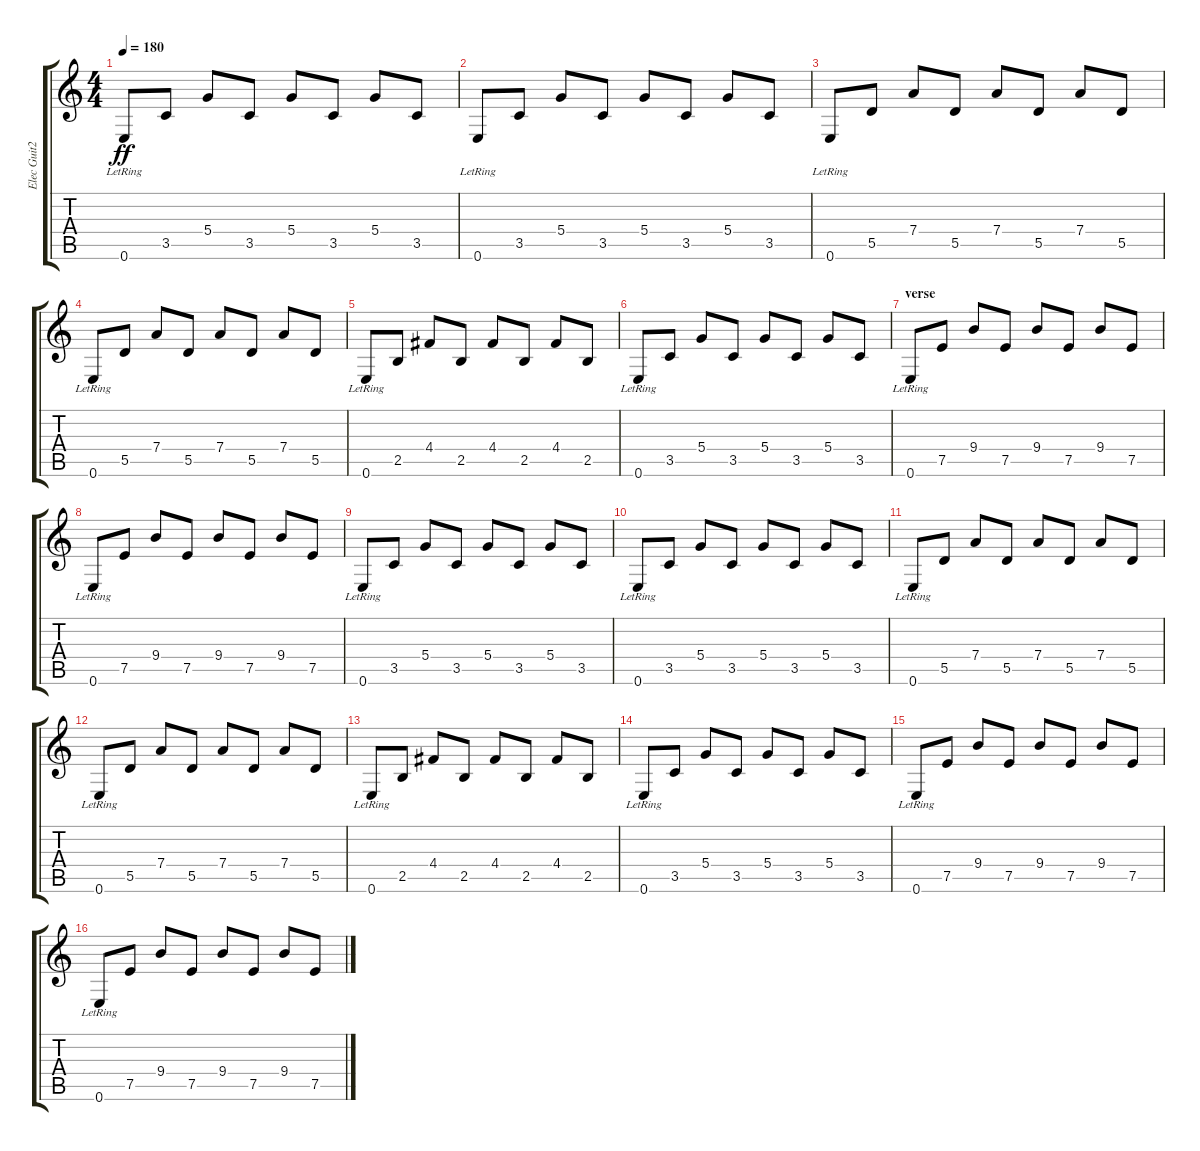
\track ("Elec Guit2" "Elec Guit2") {instrument overdrivenguitar}
\staff {score tabs}
\tuning (E4 B3 G3 D3 A2 E2) {hide}
\ts (4 4)
\tempo 180
\clef g2
\ks c
0.6{lr}.8{dy ff} 3.5.8 5.4.8 3.5.8 5.4.8 3.5.8 5.4.8 3.5.8 |
0.6{lr}.8 3.5.8 5.4.8 3.5.8 5.4.8 3.5.8 5.4.8 3.5.8 |
0.6{lr}.8 5.5.8 7.4.8 5.5.8 7.4.8 5.5.8 7.4.8 5.5.8 |
0.6{lr}.8 5.5.8 7.4.8 5.5.8 7.4.8 5.5.8 7.4.8 5.5.8 |
0.6{lr}.8 2.5.8 4.4.8 2.5.8 4.4.8 2.5.8 4.4.8 2.5.8 |
0.6{lr}.8 3.5.8 5.4.8 3.5.8 5.4.8 3.5.8 5.4.8 3.5.8 |
\section ("" "verse")
0.6{lr}.8{instrument acousticguitarnylon} 7.5.8 9.4.8 7.5.8 9.4.8 7.5.8 9.4.8 7.5.8 |
0.6{lr}.8 7.5.8 9.4.8 7.5.8 9.4.8 7.5.8 9.4.8 7.5.8 |
0.6{lr}.8 3.5.8 5.4.8 3.5.8 5.4.8 3.5.8 5.4.8 3.5.8 |
0.6{lr}.8 3.5.8 5.4.8 3.5.8 5.4.8 3.5.8 5.4.8 3.5.8 |
0.6{lr}.8 5.5.8 7.4.8 5.5.8 7.4.8 5.5.8 7.4.8 5.5.8 |
0.6{lr}.8 5.5.8 7.4.8 5.5.8 7.4.8 5.5.8 7.4.8 5.5.8 |
0.6{lr}.8 2.5.8 4.4.8 2.5.8 4.4.8 2.5.8 4.4.8 2.5.8 |
0.6{lr}.8 3.5.8 5.4.8 3.5.8 5.4.8 3.5.8 5.4.8 3.5.8 |
0.6{lr}.8{instrument acousticguitarnylon} 7.5.8 9.4.8 7.5.8 9.4.8 7.5.8 9.4.8 7.5.8 |
0.6{lr}.8 7.5.8 9.4.8 7.5.8 9.4.8 7.5.8 9.4.8 7.5.8
